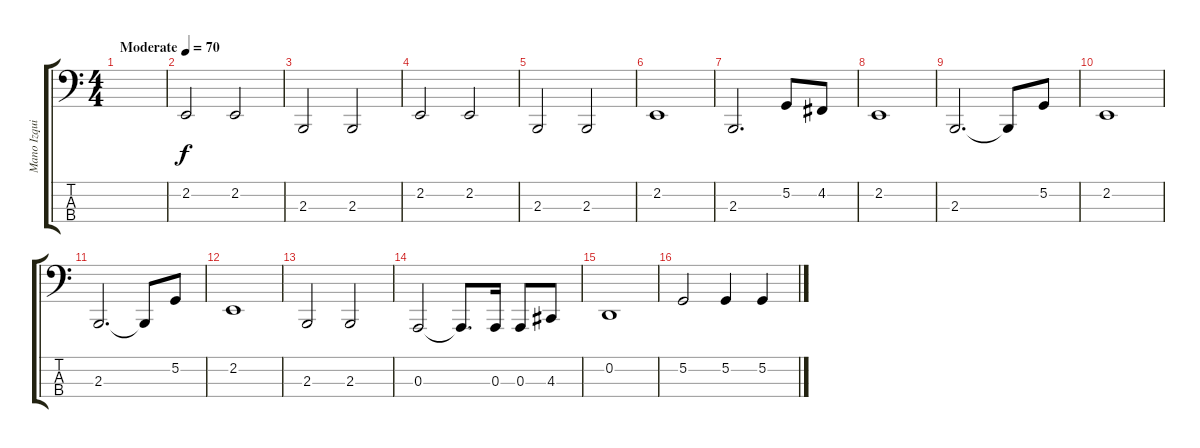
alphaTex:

\track ("Mano Izquierda" "Mano Izqui") {instrument acousticgrandpiano}
\staff {score tabs}
\tuning (G2 D2 A1 E1) {hide}
\ts (4 4)
\tempo (70 "Moderate")
\clef f4
\ks c
|
2.2.2 2.2.2 |
2.3.2 2.3.2 |
2.2.2 2.2.2 |
2.3.2 2.3.2 |
2.2.1 |
2.3.2{d} 5.2.8 4.2.8 |
2.2.1 |
2.3.2{d} 2.3{t}.8 5.2.8 |
2.2.1 |
2.3.2{d} 2.3{t}.8 5.2.8 |
2.2.1 |
2.3.2 2.3.2 |
0.3.2 0.3{t}.8{d} 0.3.16 0.3.8 4.3.8 |
0.2.1 |
5.2.2 5.2.4 5.2.4
